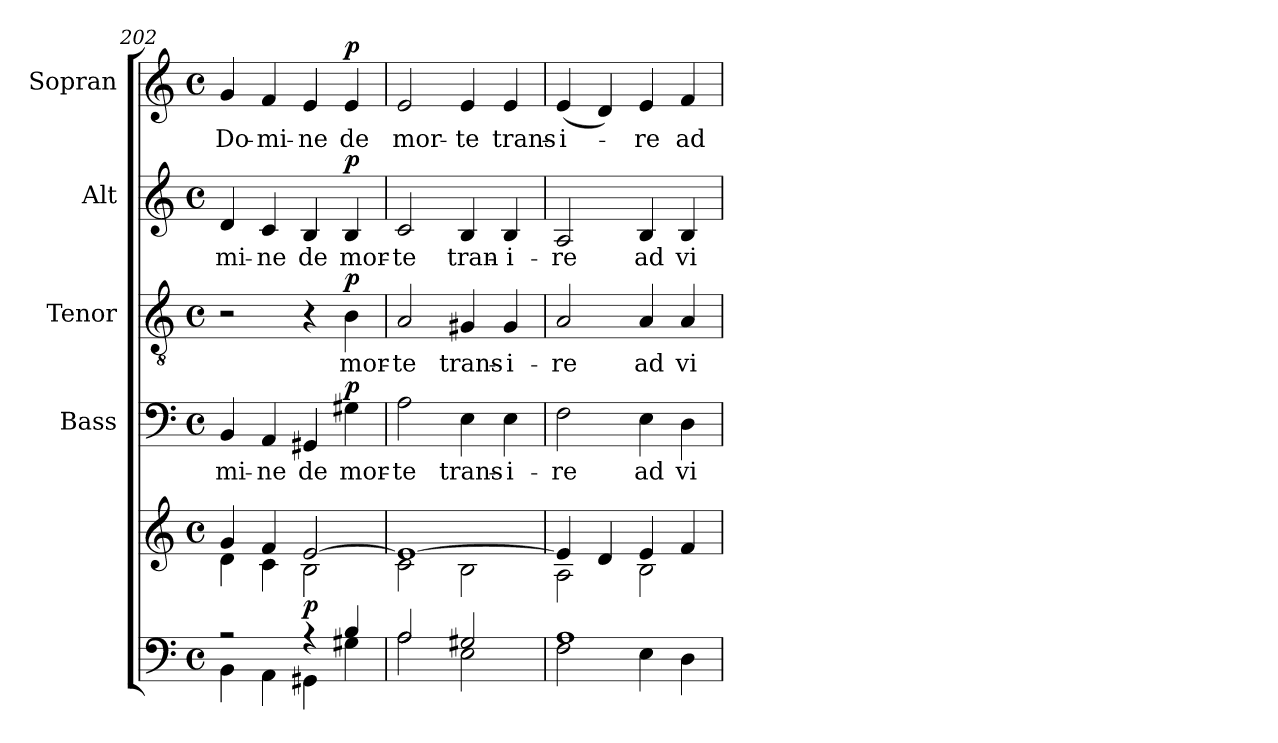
**kern	**kern	**dynam	**kern	**text	**dynam	**kern	**text	**dynam	**kern	**text	**dynam	**kern	**text	**dynam
*part5	*part5	*part5	*part4	*part4	*part4	*part3	*part3	*part3	*part2	*part2	*part2	*part1	*part1	*part1
*staff6	*staff5	*staff5/6	*staff4	*staff4	*staff4	*staff3	*staff3	*staff3	*staff2	*staff2	*staff2	*staff1	*staff1	*staff1
*	*	*	*I"Bass	*	*	*I"Tenor	*	*	*I"Alt	*	*	*I"Sopran	*	*
*	*	*	*I'B.	*	*	*I'T.	*	*	*I'A.	*	*	*I'S.	*	*
*clefF4	*clefG2	*	*clefF4	*	*	*clefGv2	*	*	*clefG2	*	*	*clefG2	*	*
*k[]	*k[]	*	*k[]	*	*	*k[]	*	*	*k[]	*	*	*k[]	*	*
*C:	*C:	*	*C:	*	*	*C:	*	*	*C:	*	*	*C:	*	*
*M4/4	*M4/4	*	*M4/4	*	*	*M4/4	*	*	*M4/4	*	*	*M4/4	*	*
*met(c)	*met(c)	*	*met(c)	*	*	*met(c)	*	*	*met(c)	*	*	*met(c)	*	*
=202	=202	=202	=202	=202	=202	=202	=202	=202	=202	=202	=202	=202	=202	=202
*^	*^	*	*	*	*	*	*	*	*	*	*	*	*	*
!	!	!	!	!	!	!LO:LY:b	!	!	!	!	!	!LO:LY:b	!	!	!LO:LY:b	!
2rA	4BB\	4g/	4d\	.	4BB/	-mi-	.	2r	.	.	4d/	-mi-	.	4g/	Do-	.
!	!	!	!	!	!	!LO:LY:b	!	!	!	!	!	!LO:LY:b	!	!	!LO:LY:b	!
.	4AA\	4f/	4c\	.	4AA/	-ne	.	.	.	.	4c/	-ne	.	4f/	-mi-	.
!	!	!	!	!LO:DY:b	!	!LO:LY:b	!	!	!	!	!	!LO:LY:b	!	!	!LO:LY:b	!
4rA	4GG#X\	[>2e/	2B\	p	4GG#X/	de	.	4r	.	.	4B/	de	.	4e/	-ne	.
!	!	!	!	!	!	!LO:LY:b	!LO:DY:a	!	!LO:LY:b	!LO:DY:a	!	!LO:LY:b	!LO:DY:a	!	!LO:LY:b	!LO:DY:a
4B/	4G#X\	.	.	.	4G#X\	mor-	p	4B\	mor-	p	4B/	mor-	p	4e/	de	p
=203	=203	=203	=203	=203	=203	=203	=203	=203	=203	=203	=203	=203	=203	=203	=203	=203
!	!	!	!	!	!	!LO:LY:b	!	!	!LO:LY:b	!	!	!LO:LY:b	!	!	!LO:LY:b	!
2A/	2A\	1e_	2c\	.	2A\	-te	.	2A/	-te	.	2c/	-te	.	2e/	mor-	.
!	!	!	!	!	!	!LO:LY:b	!	!	!LO:LY:b	!	!	!LO:LY:b	!	!	!LO:LY:b	!
2G#X/	2E\	.	2B\	.	4E\	trans-	.	4G#X/	trans-	.	4B/	tran-	.	4e/	-te	.
!	!	!	!	!	!	!LO:LY:b	!	!	!LO:LY:b	!	!	!LO:LY:b	!	!	!LO:LY:b	!
.	.	.	.	.	4E\	-i-	.	4G#/	-i-	.	4B/	-i-	.	4e/	trans-	.
!!LO:PB:g=z
=204	=204	=204	=204	=204	=204	=204	=204	=204	=204	=204	=204	=204	=204	=204	=204	=204
!	!	!	!	!	!	!LO:LY:b	!	!	!LO:LY:b	!	!	!LO:LY:b	!	!	!LO:LY:b	!
1A	2F\	4e/]	2A\	.	2F\	-re	.	2A/	-re	.	2A/	-re	.	(<4e/	-i-	.
.	.	4d/	.	.	.	.	.	.	.	.	.	.	.	4d/)	.	.
!	!	!	!	!	!	!LO:LY:b	!	!	!LO:LY:b	!	!	!LO:LY:b	!	!	!LO:LY:b	!
.	4E\	4e/	2B\	.	4E\	ad	.	4A/	ad	.	4B/	ad	.	4e/	-re	.
!	!	!	!	!	!	!LO:LY:b	!	!	!LO:LY:b	!	!	!LO:LY:b	!	!	!LO:LY:b	!
.	4D\	4f/	.	.	4D\	vi-	.	4A/	vi-	.	4B/	vi-	.	4f/	ad	.
*v	*v	*	*	*	*	*	*	*	*	*	*	*	*	*	*	*
*	*v	*v	*	*	*	*	*	*	*	*	*	*	*	*	*
=	=	=	=	=	=	=	=	=	=	=	=	=	=	=
*-	*-	*-	*-	*-	*-	*-	*-	*-	*-	*-	*-	*-	*-	*-
